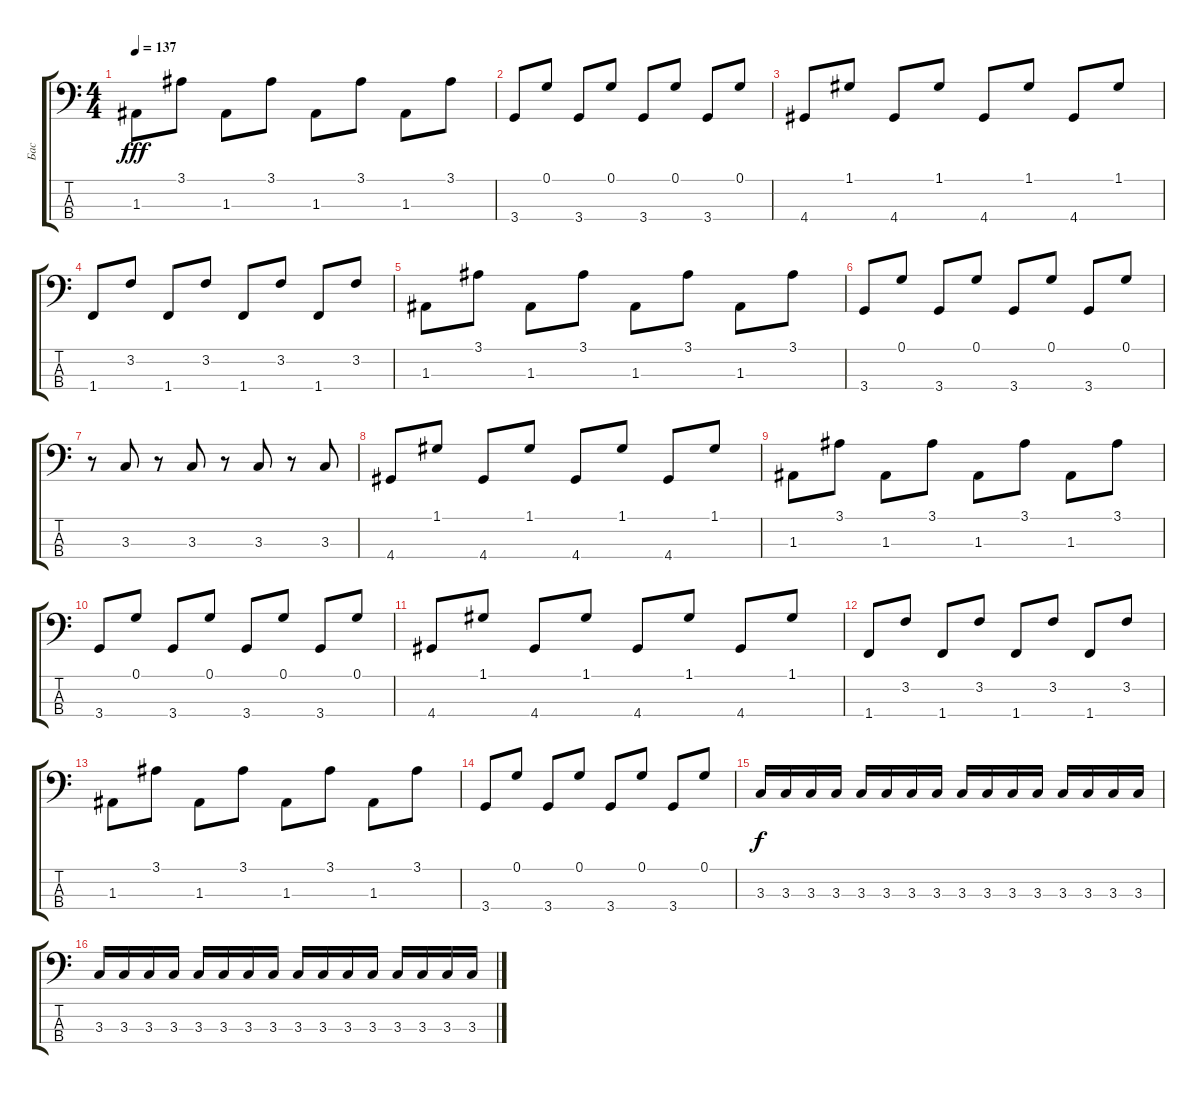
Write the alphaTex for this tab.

\track ("Бас" "Бас") {instrument electricbasspick}
\staff {score tabs}
\tuning (G2 D2 A1 E1) {hide}
\ts (4 4)
\tempo 137
\clef f4
\ks c
1.3.8{dy fff} 3.1.8 1.3.8 3.1.8 1.3.8 3.1.8 1.3.8 3.1.8 |
3.4.8 0.1.8 3.4.8 0.1.8 3.4.8 0.1.8 3.4.8 0.1.8 |
4.4.8 1.1.8 4.4.8 1.1.8 4.4.8 1.1.8 4.4.8 1.1.8 |
1.4.8 3.2.8 1.4.8 3.2.8 1.4.8 3.2.8 1.4.8 3.2.8 |
1.3.8 3.1.8 1.3.8 3.1.8 1.3.8 3.1.8 1.3.8 3.1.8 |
3.4.8 0.1.8 3.4.8 0.1.8 3.4.8 0.1.8 3.4.8 0.1.8 |
r.8 3.3.8 r.8 3.3.8 r.8 3.3.8 r.8 3.3.8 |
4.4.8 1.1.8 4.4.8 1.1.8 4.4.8 1.1.8 4.4.8 1.1.8 |
1.3.8 3.1.8 1.3.8 3.1.8 1.3.8 3.1.8 1.3.8 3.1.8 |
3.4.8 0.1.8 3.4.8 0.1.8 3.4.8 0.1.8 3.4.8 0.1.8 |
4.4.8 1.1.8 4.4.8 1.1.8 4.4.8 1.1.8 4.4.8 1.1.8 |
1.4.8 3.2.8 1.4.8 3.2.8 1.4.8 3.2.8 1.4.8 3.2.8 |
1.3.8 3.1.8 1.3.8 3.1.8 1.3.8 3.1.8 1.3.8 3.1.8 |
3.4.8 0.1.8 3.4.8 0.1.8 3.4.8 0.1.8 3.4.8 0.1.8 |
3.3.16{dy f} 3.3.16 3.3.16 3.3.16 3.3.16 3.3.16 3.3.16 3.3.16 3.3.16 3.3.16 3.3.16 3.3.16 3.3.16 3.3.16 3.3.16 3.3.16 |
3.3.16 3.3.16 3.3.16 3.3.16 3.3.16 3.3.16 3.3.16 3.3.16 3.3.16 3.3.16 3.3.16 3.3.16 3.3.16 3.3.16 3.3.16 3.3.16
